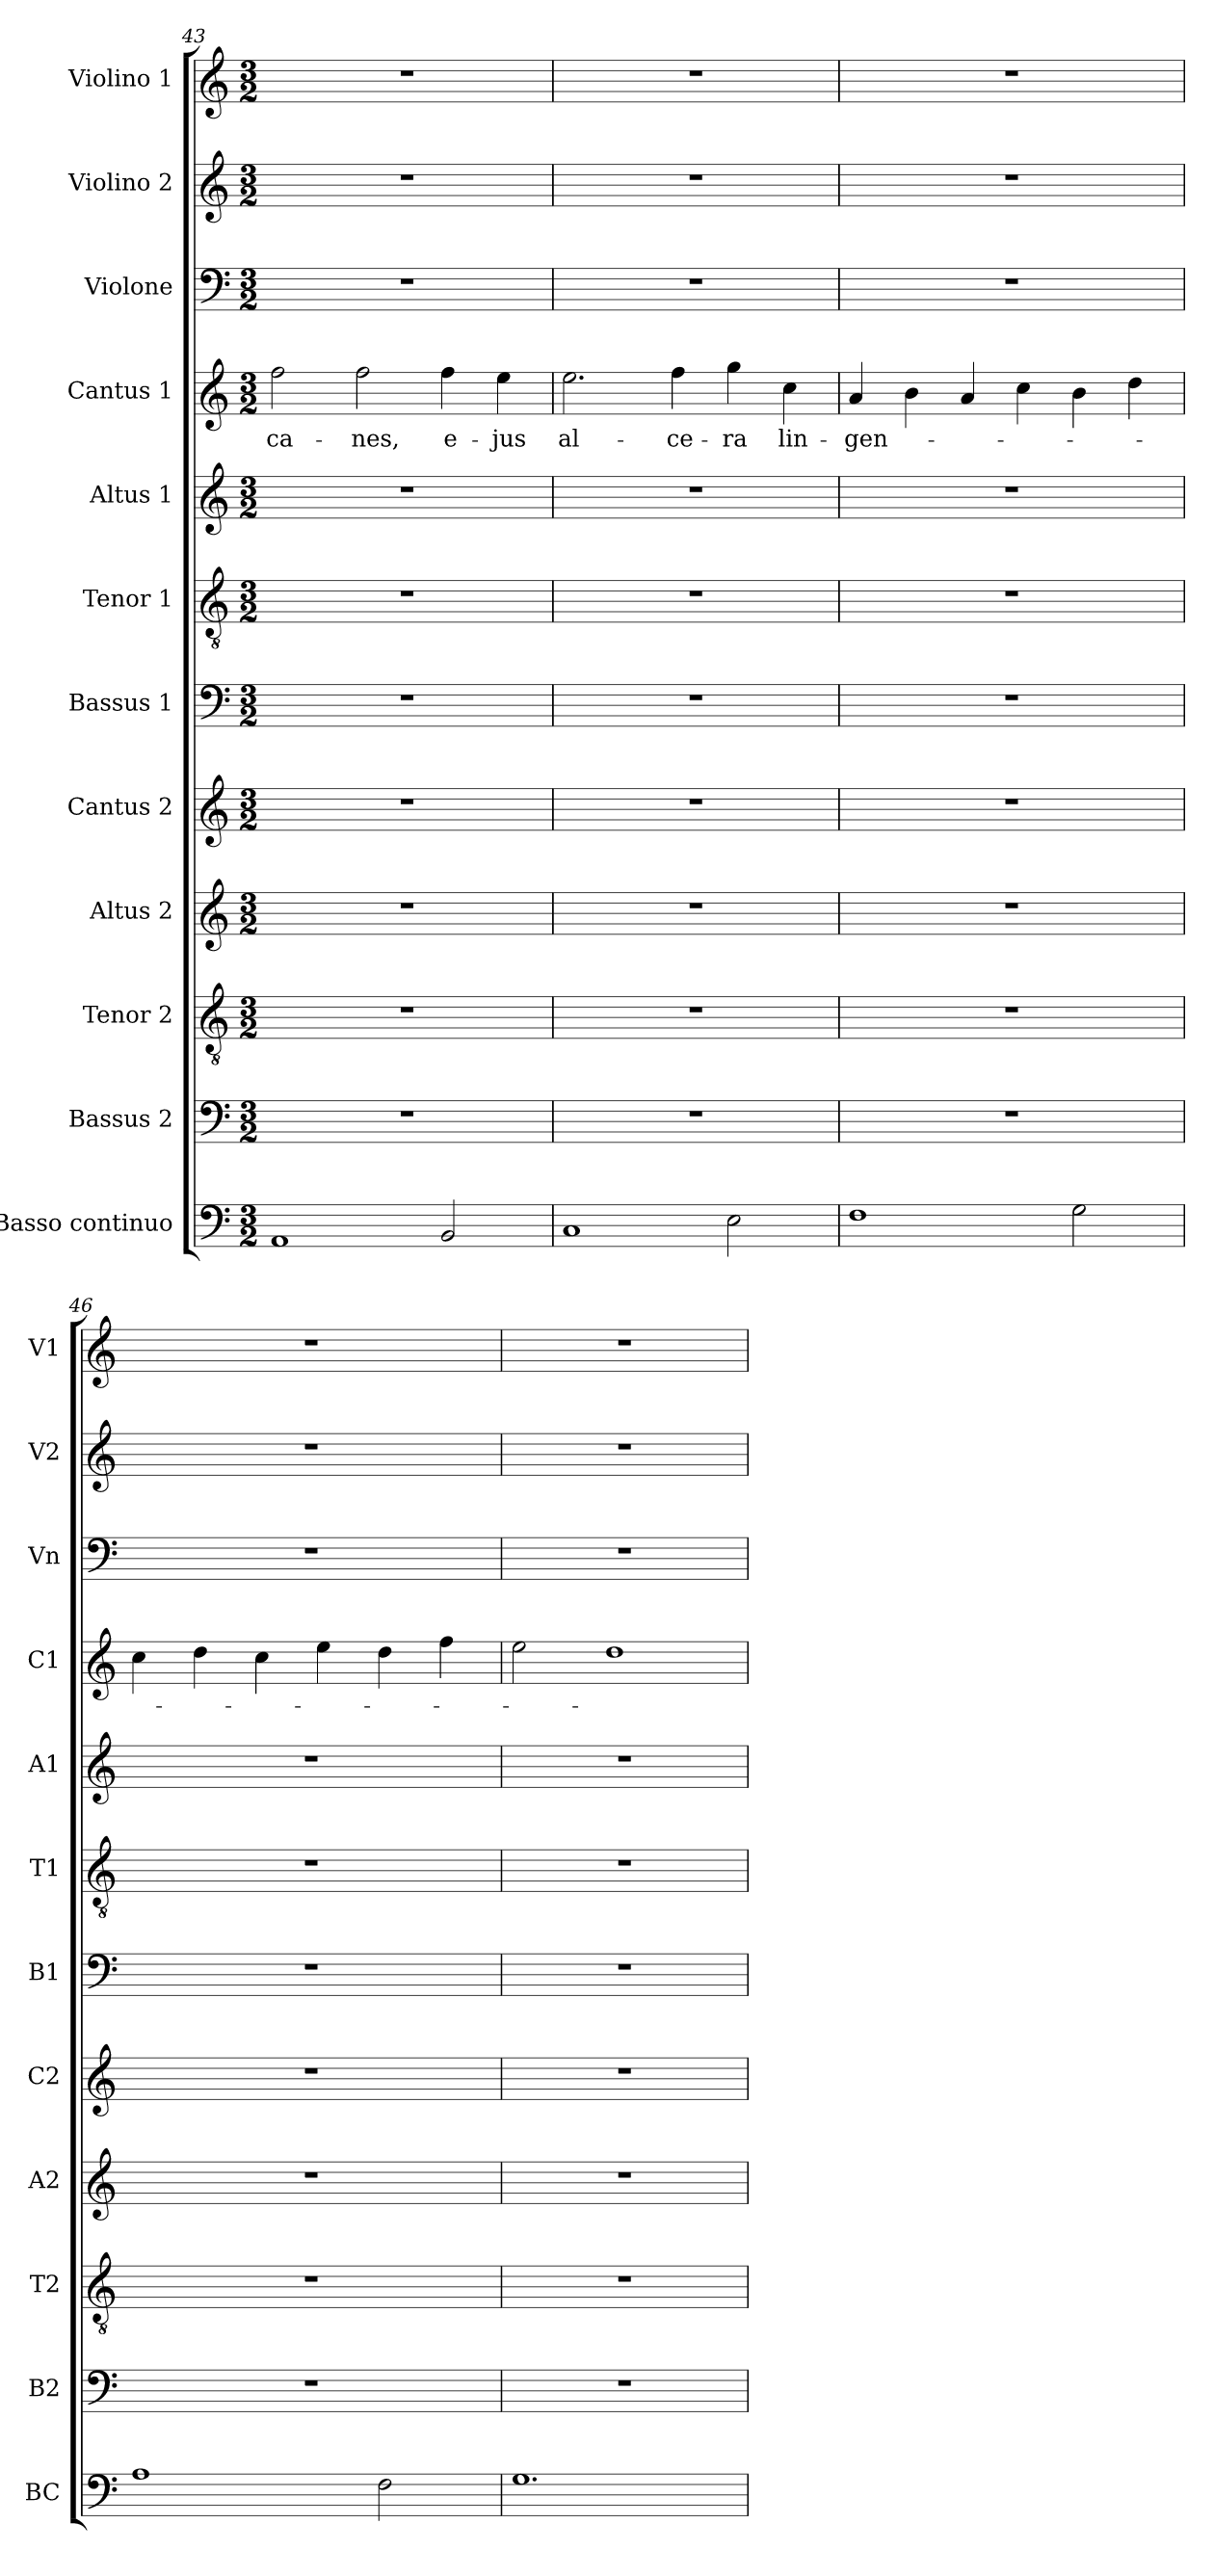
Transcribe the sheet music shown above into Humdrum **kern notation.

**kern	**kern	**kern	**kern	**kern	**kern	**kern	**kern	**kern	**text	**kern	**kern	**kern
*part12	*part11	*part10	*part9	*part8	*part7	*part6	*part5	*part4	*part4	*part3	*part2	*part1
*staff12	*staff11	*staff10	*staff9	*staff8	*staff7	*staff6	*staff5	*staff4	*staff4	*staff3	*staff2	*staff1
*I"Basso continuo	*I"Bassus 2	*I"Tenor 2	*I"Altus 2	*I"Cantus 2	*I"Bassus 1	*I"Tenor 1	*I"Altus 1	*I"Cantus 1	*	*I"Violone	*I"Violino 2	*I"Violino 1
*I'BC	*I'B2	*I'T2	*I'A2	*I'C2	*I'B1	*I'T1	*I'A1	*I'C1	*	*I'Vn	*I'V2	*I'V1
!!LO:LB:g=z
*clefF4	*clefF4	*clefGv2	*clefG2	*clefG2	*clefF4	*clefGv2	*clefG2	*clefG2	*	*clefF4	*clefG2	*clefG2
*ITrd7c12	*	*	*	*	*	*	*	*	*	*ITrd7c12	*	*
*k[]	*k[]	*k[]	*k[]	*k[]	*k[]	*k[]	*k[]	*k[]	*	*k[]	*k[]	*k[]
*C:	*C:	*C:	*C:	*C:	*C:	*C:	*C:	*C:	*	*C:	*C:	*C:
*M3/2	*M3/2	*M3/2	*M3/2	*M3/2	*M3/2	*M3/2	*M3/2	*M3/2	*	*M3/2	*M3/2	*M3/2
=43	=43	=43	=43	=43	=43	=43	=43	=43	=43	=43	=43	=43
!	!	!	!	!	!	!	!	!	!LO:LY:b	!	!	!
1AAA	1.r	1.r	1.r	1.r	1.r	1.r	1.r	2ff\	ca-	1.r	1.r	1.r
!	!	!	!	!	!	!	!	!	!LO:LY:b	!	!	!
.	.	.	.	.	.	.	.	2ff\	-nes,	.	.	.
!	!	!	!	!	!	!	!	!	!LO:LY:b	!	!	!
2BBB/	.	.	.	.	.	.	.	4ff\	e-	.	.	.
!	!	!	!	!	!	!	!	!	!LO:LY:b	!	!	!
.	.	.	.	.	.	.	.	4ee\	-jus	.	.	.
=44	=44	=44	=44	=44	=44	=44	=44	=44	=44	=44	=44	=44
!	!	!	!	!	!	!	!	!	!LO:LY:b	!	!	!
1CC	1.r	1.r	1.r	1.r	1.r	1.r	1.r	2.ee\	al-	1.r	1.r	1.r
!	!	!	!	!	!	!	!	!	!LO:LY:b	!	!	!
.	.	.	.	.	.	.	.	4ff\	-ce-	.	.	.
!	!	!	!	!	!	!	!	!	!LO:LY:b	!	!	!
2EE\	.	.	.	.	.	.	.	4gg\	-ra	.	.	.
!	!	!	!	!	!	!	!	!	!LO:LY:b	!	!	!
.	.	.	.	.	.	.	.	4cc\	lin-	.	.	.
=45	=45	=45	=45	=45	=45	=45	=45	=45	=45	=45	=45	=45
!	!	!	!	!	!	!	!	!	!LO:LY:b	!	!	!
1FF	1.r	1.r	1.r	1.r	1.r	1.r	1.r	4a/	-gen-	1.r	1.r	1.r
.	.	.	.	.	.	.	.	4b\	.	.	.	.
.	.	.	.	.	.	.	.	4a/	.	.	.	.
.	.	.	.	.	.	.	.	4cc\	.	.	.	.
2GG\	.	.	.	.	.	.	.	4b\	.	.	.	.
.	.	.	.	.	.	.	.	4dd\	.	.	.	.
=46	=46	=46	=46	=46	=46	=46	=46	=46	=46	=46	=46	=46
1AA	1.r	1.r	1.r	1.r	1.r	1.r	1.r	4cc\	.	1.r	1.r	1.r
.	.	.	.	.	.	.	.	4dd\	.	.	.	.
.	.	.	.	.	.	.	.	4cc\	.	.	.	.
.	.	.	.	.	.	.	.	4ee\	.	.	.	.
2FF\	.	.	.	.	.	.	.	4dd\	.	.	.	.
.	.	.	.	.	.	.	.	4ff\	.	.	.	.
=47	=47	=47	=47	=47	=47	=47	=47	=47	=47	=47	=47	=47
1.GG	1.r	1.r	1.r	1.r	1.r	1.r	1.r	2ee\	.	1.r	1.r	1.r
.	.	.	.	.	.	.	.	1dd	.	.	.	.
=	=	=	=	=	=	=	=	=	=	=	=	=
*-	*-	*-	*-	*-	*-	*-	*-	*-	*-	*-	*-	*-
